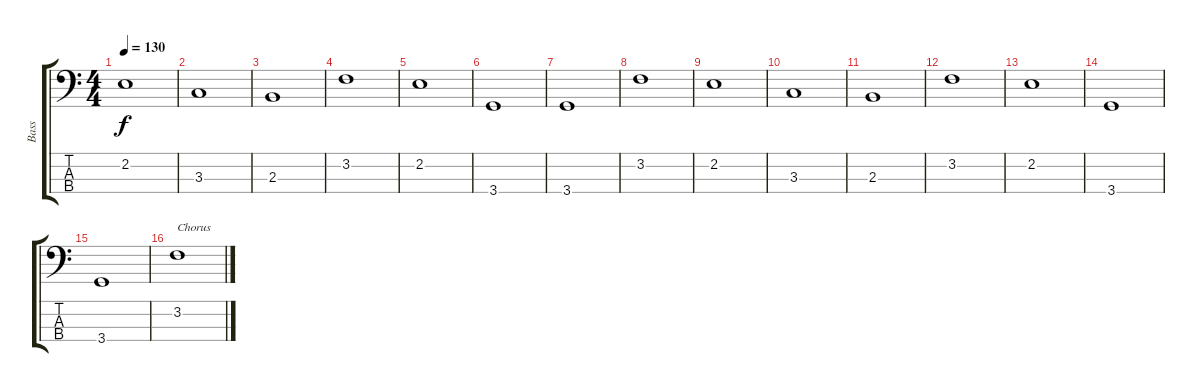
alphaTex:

\track ("Bass" "Bass") {instrument acousticguitarnylon}
\staff {score tabs}
\tuning (G2 D2 A1 E1) {hide}
\ts (4 4)
\tempo 130
\clef f4
\ks c
2.2.1{dy f} |
3.3.1 |
2.3.1 |
3.2.1 |
2.2.1 |
3.4.1 |
3.4.1 |
3.2.1 |
2.2.1 |
3.3.1 |
2.3.1 |
3.2.1 |
2.2.1 |
3.4.1 |
3.4.1 |
3.2.1{txt "Chorus"}
